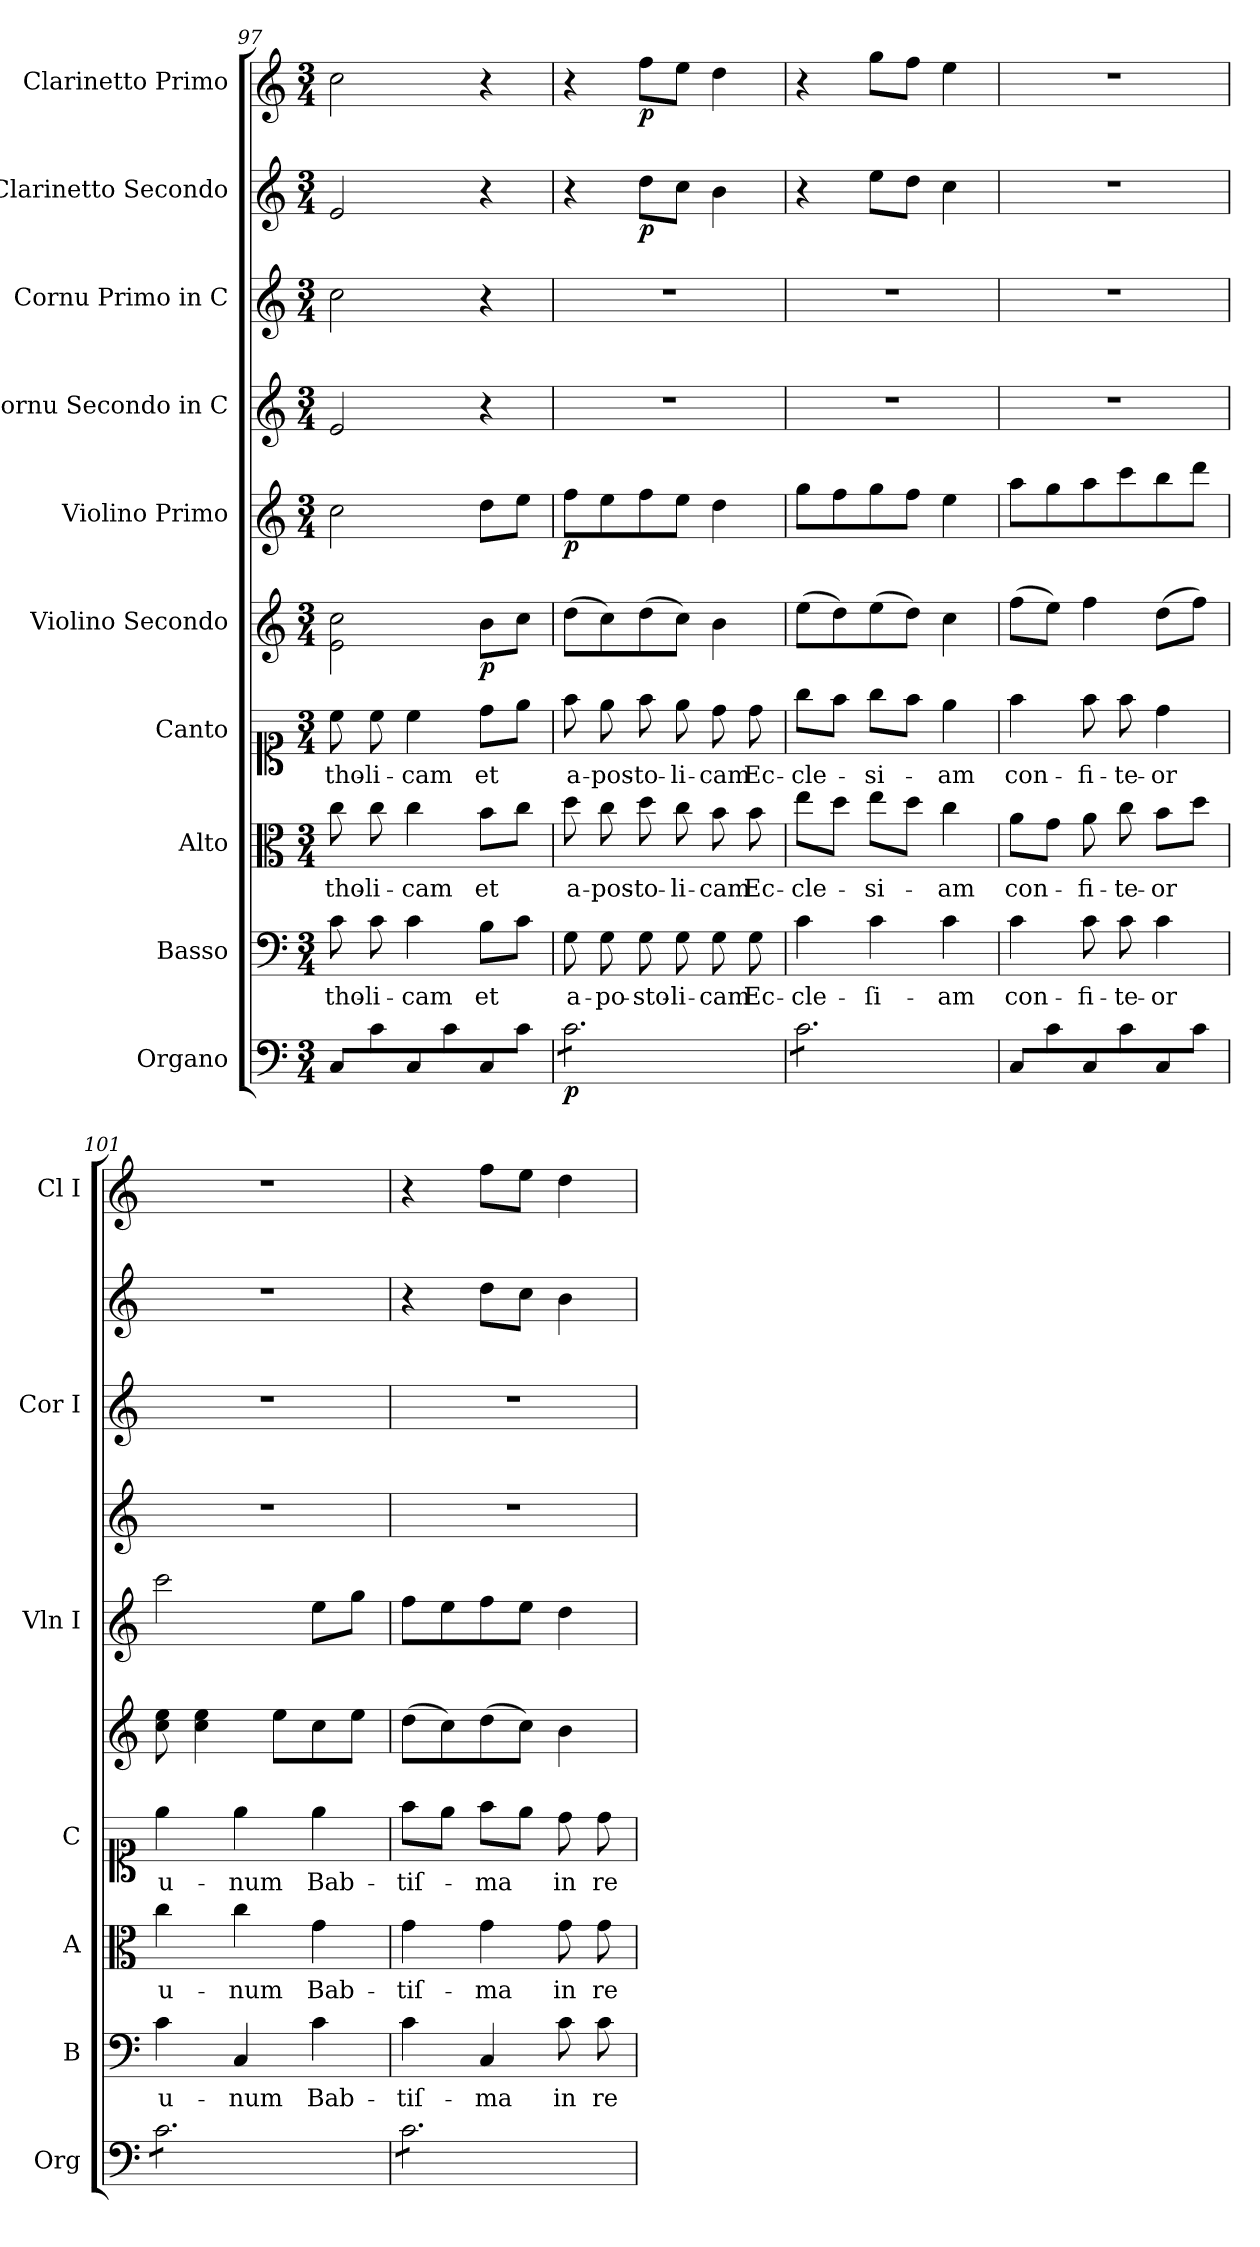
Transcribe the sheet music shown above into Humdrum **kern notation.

**kern	**dynam	**kern	**text	**kern	**text	**kern	**text	**kern	**dynam	**kern	**dynam	**kern	**kern	**kern	**dynam	**kern	**dynam
*part10	*part10	*part9	*part9	*part8	*part8	*part7	*part7	*part6	*part6	*part5	*part5	*part4	*part3	*part2	*part2	*part1	*part1
*staff10	*staff10	*staff9	*staff9	*staff8	*staff8	*staff7	*staff7	*staff6	*staff6	*staff5	*staff5	*staff4	*staff3	*staff2	*staff2	*staff1	*staff1
*I"Organo	*	*I"Basso	*	*I"Alto	*	*I"Canto	*	*I"Violino Secondo	*	*I"Violino Primo	*	*I"Cornu Secondo in C	*I"Cornu Primo in C	*I"Clarinetto Secondo	*	*I"Clarinetto Primo	*
*I'Org	*	*I'B	*	*I'A	*	*I'C	*	*	*	*I'Vln I	*	*	*I'Cor I	*	*	*I'Cl I	*
*clefF4	*	*clefF4	*	*clefC3	*	*clefC1	*	*clefG2	*	*clefG2	*	*clefG2	*clefG2	*clefG2	*	*clefG2	*
*k[]	*	*k[]	*	*k[]	*	*k[]	*	*k[]	*	*k[]	*	*k[]	*k[]	*k[]	*	*k[]	*
*C:	*	*C:	*	*C:	*	*C:	*	*C:	*	*C:	*	*C:	*C:	*C:	*	*C:	*
*M3/4	*	*M3/4	*	*M3/4	*	*M3/4	*	*M3/4	*	*M3/4	*	*M3/4	*M3/4	*M3/4	*	*M3/4	*
=97	=97	=97	=97	=97	=97	=97	=97	=97	=97	=97	=97	=97	=97	=97	=97	=97	=97
8C/L	.	8c	-tho-	8cc	-tho-	8cc	-tho-	2e\ 2cc\	.	2cc	.	2e	2cc	2e	.	2cc	.
8c\	.	8c	-li-	8cc	-li-	8cc	-li-	.	.	.	.	.	.	.	.	.	.
8C/	.	4c	-cam	4cc	-cam	4cc	-cam	.	.	.	.	.	.	.	.	.	.
8c\	.	.	.	.	.	.	.	.	.	.	.	.	.	.	.	.	.
8C/	.	8BL	et	8bL	et	8ddL	et	8bL	p	8ddL	.	4r	4r	4r	.	4r	.
8c\J	.	8cJ	.	8ccJ	.	8eeJ	.	8ccJ	.	8eeJ	.	.	.	.	.	.	.
=98	=98	=98	=98	=98	=98	=98	=98	=98	=98	=98	=98	=98	=98	=98	=98	=98	=98
!LO:TX:a:t=Solo	!	!	!	!	!	!	!	!	!	!	!	!	!	!	!	!	!
*tremolo	*	*	*	*	*	*	*	*	*	*	*	*	*	*	*	*	*
8cL	p	8G	a-	8dd	a-	8ff	a-	(>8ddL	.	8ffL	p	2.r	2.r	4r	.	4r	.
8c	.	8G	-po-	8cc	-pos-	8ee	-pos-	8cc)	.	8ee	.	.	.	.	.	.	.
8c	.	8G	-sto-	8dd	-to-	8ff	-to-	(>8dd	.	8ff	.	.	.	8ddL	p	8ffL	p
8c	.	8G	-li-	8cc	-li-	8ee	-li-	8ccJ)	.	8eeJ	.	.	.	8ccJ	.	8eeJ	.
8c	.	8G	-cam	8b	-cam	8dd	-cam	4b	.	4dd	.	.	.	4b	.	4dd	.
8cJ	.	8G	Ec-	8b	Ec-	8dd	Ec-	.	.	.	.	.	.	.	.	.	.
=99	=99	=99	=99	=99	=99	=99	=99	=99	=99	=99	=99	=99	=99	=99	=99	=99	=99
8cL	.	4c	-cle-	8eeL	-cle-	8ggL	-cle-	(>8eeL	.	8ggL	.	2.r	2.r	4r	.	4r	.
8c	.	.	.	8ddJ	.	8ffJ	.	8dd)	.	8ff	.	.	.	.	.	.	.
8c	.	4c	-ſi-	8eeL	-si-	8ggL	-si-	(>8ee	.	8gg	.	.	.	8eeL	.	8ggL	.
8c	.	.	.	8ddJ	.	8ffJ	.	8ddJ)	.	8ffJ	.	.	.	8ddJ	.	8ffJ	.
8c	.	4c	-am	4cc	-am	4ee	-am	4cc	.	4ee	.	.	.	4cc	.	4ee	.
8cJ	.	.	.	.	.	.	.	.	.	.	.	.	.	.	.	.	.
*Xtremolo	*	*	*	*	*	*	*	*	*	*	*	*	*	*	*	*	*
=100	=100	=100	=100	=100	=100	=100	=100	=100	=100	=100	=100	=100	=100	=100	=100	=100	=100
8C/L	.	4c	con-	8aL	con-	4ff	con-	(>8ffL	.	8aaL	.	2.r	2.r	2.r	.	2.r	.
8c\	.	.	.	8gJ	.	.	.	8eeJ)	.	8gg	.	.	.	.	.	.	.
8C/	.	8c	-fi-	8a	-fi-	8ff	-fi-	4ff	.	8aa	.	.	.	.	.	.	.
8c\	.	8c	-te-	8cc	-te-	8ff	-te-	.	.	8ccc	.	.	.	.	.	.	.
8C/	.	4c	-or	8bL	-or	4dd	-or	(>8ddL	.	8bb	.	.	.	.	.	.	.
8c\J	.	.	.	8ddJ	.	.	.	8ffJ)	.	8dddJ	.	.	.	.	.	.	.
=101	=101	=101	=101	=101	=101	=101	=101	=101	=101	=101	=101	=101	=101	=101	=101	=101	=101
*tremolo	*	*	*	*	*	*	*	*	*	*	*	*	*	*	*	*	*
8cL	.	4c	u-	4cc	u-	4ee	u-	8cc 8ee	.	2ccc	.	2.r	2.r	2.r	.	2.r	.
8c	.	.	.	.	.	.	.	4cc 4ee	.	.	.	.	.	.	.	.	.
8c	.	4C	-num	4cc	-num	4ee	-num	.	.	.	.	.	.	.	.	.	.
8c	.	.	.	.	.	.	.	8eeL	.	.	.	.	.	.	.	.	.
8c	.	4c	Bab-	4g	Bab-	4ee	Bab-	8cc	.	8eeL	.	.	.	.	.	.	.
8cJ	.	.	.	.	.	.	.	8eeJ	.	8ggJ	.	.	.	.	.	.	.
=102	=102	=102	=102	=102	=102	=102	=102	=102	=102	=102	=102	=102	=102	=102	=102	=102	=102
8cL	.	4c	-tiſ-	4g	-tiſ-	8ffL	-tiſ-	(>8ddL	.	8ffL	.	2.r	2.r	4r	.	4r	.
8c	.	.	.	.	.	8eeJ	.	8cc)	.	8ee	.	.	.	.	.	.	.
8c	.	4C	-ma	4g	-ma	8ffL	-ma	(>8dd	.	8ff	.	.	.	8ddL	.	8ffL	.
8c	.	.	.	.	.	8eeJ	.	8ccJ)	.	8eeJ	.	.	.	8ccJ	.	8eeJ	.
8c	.	8c	in	8g	in	8dd	in	4b	.	4dd	.	.	.	4b	.	4dd	.
8cJ	.	8c	re-	8g	re-	8dd	re-	.	.	.	.	.	.	.	.	.	.
*Xtremolo	*	*	*	*	*	*	*	*	*	*	*	*	*	*	*	*	*
=	=	=	=	=	=	=	=	=	=	=	=	=	=	=	=	=	=
*-	*-	*-	*-	*-	*-	*-	*-	*-	*-	*-	*-	*-	*-	*-	*-	*-	*-
